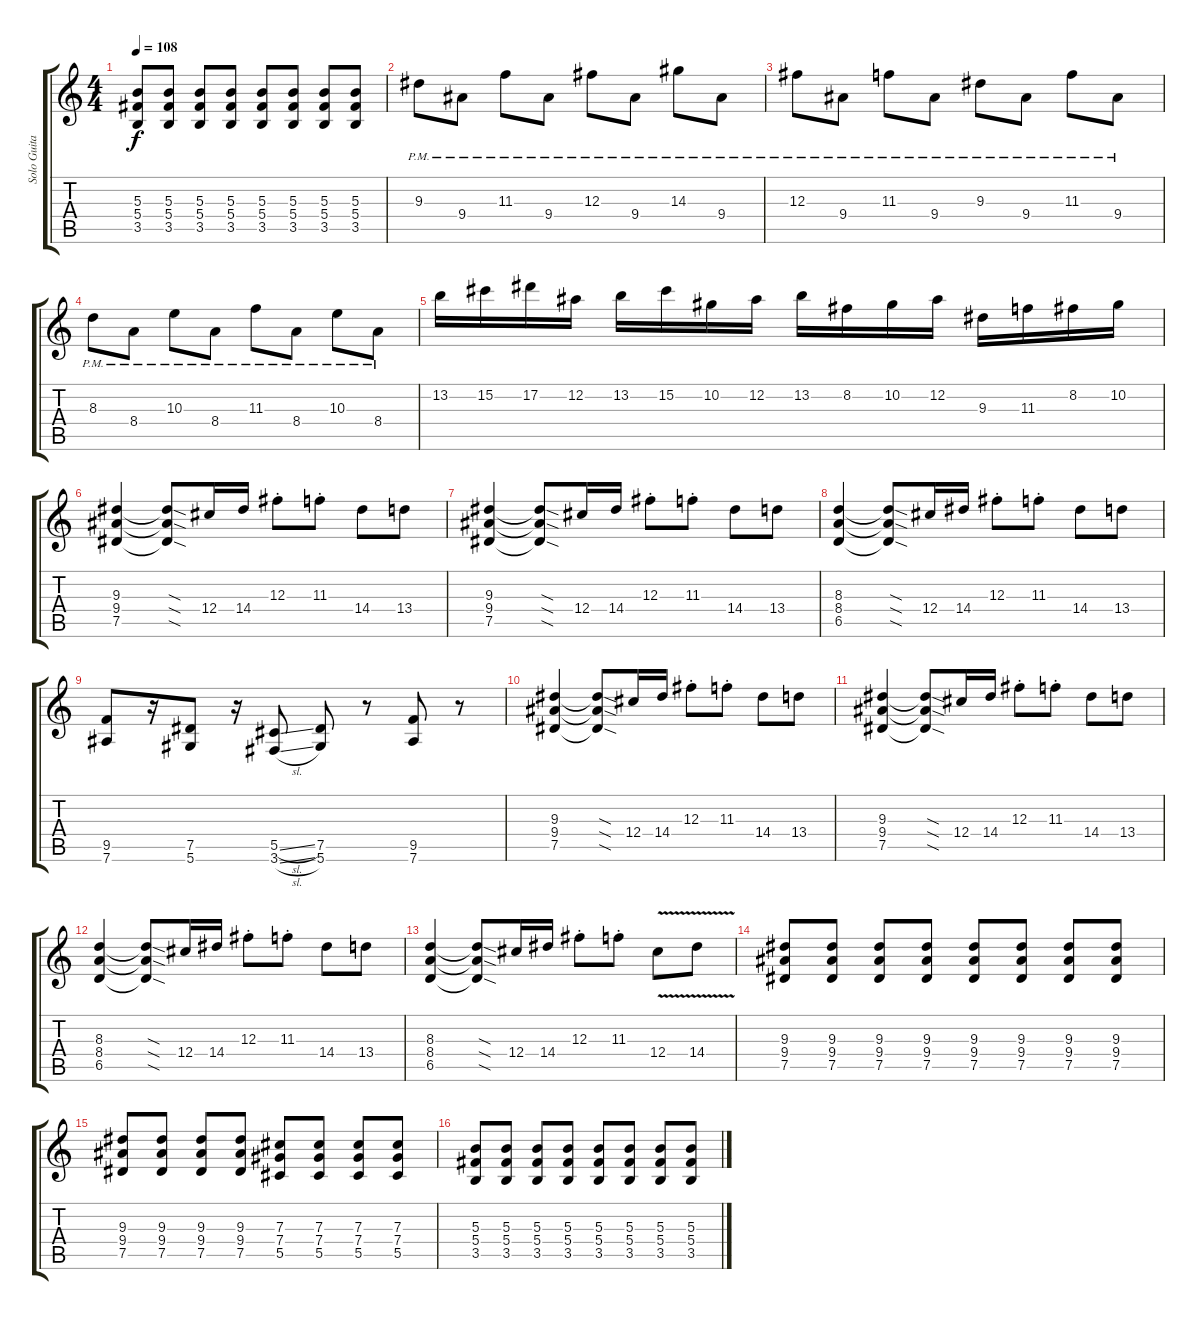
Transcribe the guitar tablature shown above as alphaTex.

\track ("Solo Guitar" "Solo Guita") {instrument distortionguitar}
\staff {score tabs}
\tuning (Eb4 Bb3 Gb3 Db3 Ab2 Eb2) {hide}
\ts (4 4)
\tempo 108
\clef g2
\ks c
(5.3 5.4 3.5).8{dy f} (5.3 5.4 3.5).8 (5.3 5.4 3.5).8 (5.3 5.4 3.5).8 (5.3 5.4 3.5).8 (5.3 5.4 3.5).8 (5.3 5.4 3.5).8 (5.3 5.4 3.5).8 |
9.3{pm}.8 9.4{pm}.8 11.3{pm}.8 9.4{pm}.8 12.3{pm}.8 9.4{pm}.8 14.3{pm}.8 9.4{pm}.8 |
12.3{pm}.8 9.4{pm}.8 11.3{pm}.8 9.4{pm}.8 9.3{pm}.8 9.4{pm}.8 11.3{pm}.8 9.4{pm}.8 |
8.3{pm}.8 8.4{pm}.8 10.3{pm}.8 8.4{pm}.8 11.3{pm}.8 8.4{pm}.8 10.3{pm}.8 8.4{pm}.8 |
13.2.16 15.2.16 17.2.16 12.2.16 13.2.16 15.2.16 10.2.16 12.2.16 13.2.16 8.2.16 10.2.16 12.2.16 9.3.16 11.3.16 8.2.16 10.2.16 |
(9.3 9.4 7.5).4 (9.3{sod t} 9.4{sod t} 7.5{sod t}).8 12.4.16 14.4.16 12.3{st}.8 11.3{st}.8 14.4.8 13.4.8 |
(9.3 9.4 7.5).4 (9.3{sod t} 9.4{sod t} 7.5{sod t}).8 12.4.16 14.4.16 12.3{st}.8 11.3{st}.8 14.4.8 13.4.8 |
(8.3 8.4 6.5).4 (8.3{sod t} 8.4{sod t} 6.5{sod t}).8 12.4.16 14.4.16 12.3{st}.8 11.3{st}.8 14.4.8 13.4.8 |
(9.5 7.6).8 r.16 (7.5 5.6).8 r.16 (5.5{sl} 3.6{sl}).8 (7.5 5.6).8 r.8 (9.5 7.6).8 r.8 |
(9.3 9.4 7.5).4 (9.3{sod t} 9.4{sod t} 7.5{sod t}).8 12.4.16 14.4.16 12.3{st}.8 11.3{st}.8 14.4.8 13.4.8 |
(9.3 9.4 7.5).4 (9.3{sod t} 9.4{sod t} 7.5{sod t}).8 12.4.16 14.4.16 12.3{st}.8 11.3{st}.8 14.4.8 13.4.8 |
(8.3 8.4 6.5).4 (8.3{sod t} 8.4{sod t} 6.5{sod t}).8 12.4.16 14.4.16 12.3{st}.8 11.3{st}.8 14.4.8 13.4.8 |
(8.3 8.4 6.5).4 (8.3{sod t} 8.4{sod t} 6.5{sod t}).8 12.4.16 14.4.16 12.3{st}.8 11.3{st}.8 12.4{v}.8 14.4{v}.8 |
(9.3 9.4 7.5).8{volume 16} (9.3 9.4 7.5).8 (9.3 9.4 7.5).8 (9.3 9.4 7.5).8 (9.3 9.4 7.5).8 (9.3 9.4 7.5).8 (9.3 9.4 7.5).8 (9.3 9.4 7.5).8 |
(9.3 9.4 7.5).8 (9.3 9.4 7.5).8 (9.3 9.4 7.5).8 (9.3 9.4 7.5).8 (7.3 7.4 5.5).8 (7.3 7.4 5.5).8 (7.3 7.4 5.5).8 (7.3 7.4 5.5).8 |
(5.3 5.4 3.5).8 (5.3 5.4 3.5).8 (5.3 5.4 3.5).8 (5.3 5.4 3.5).8 (5.3 5.4 3.5).8 (5.3 5.4 3.5).8 (5.3 5.4 3.5).8 (5.3 5.4 3.5).8
